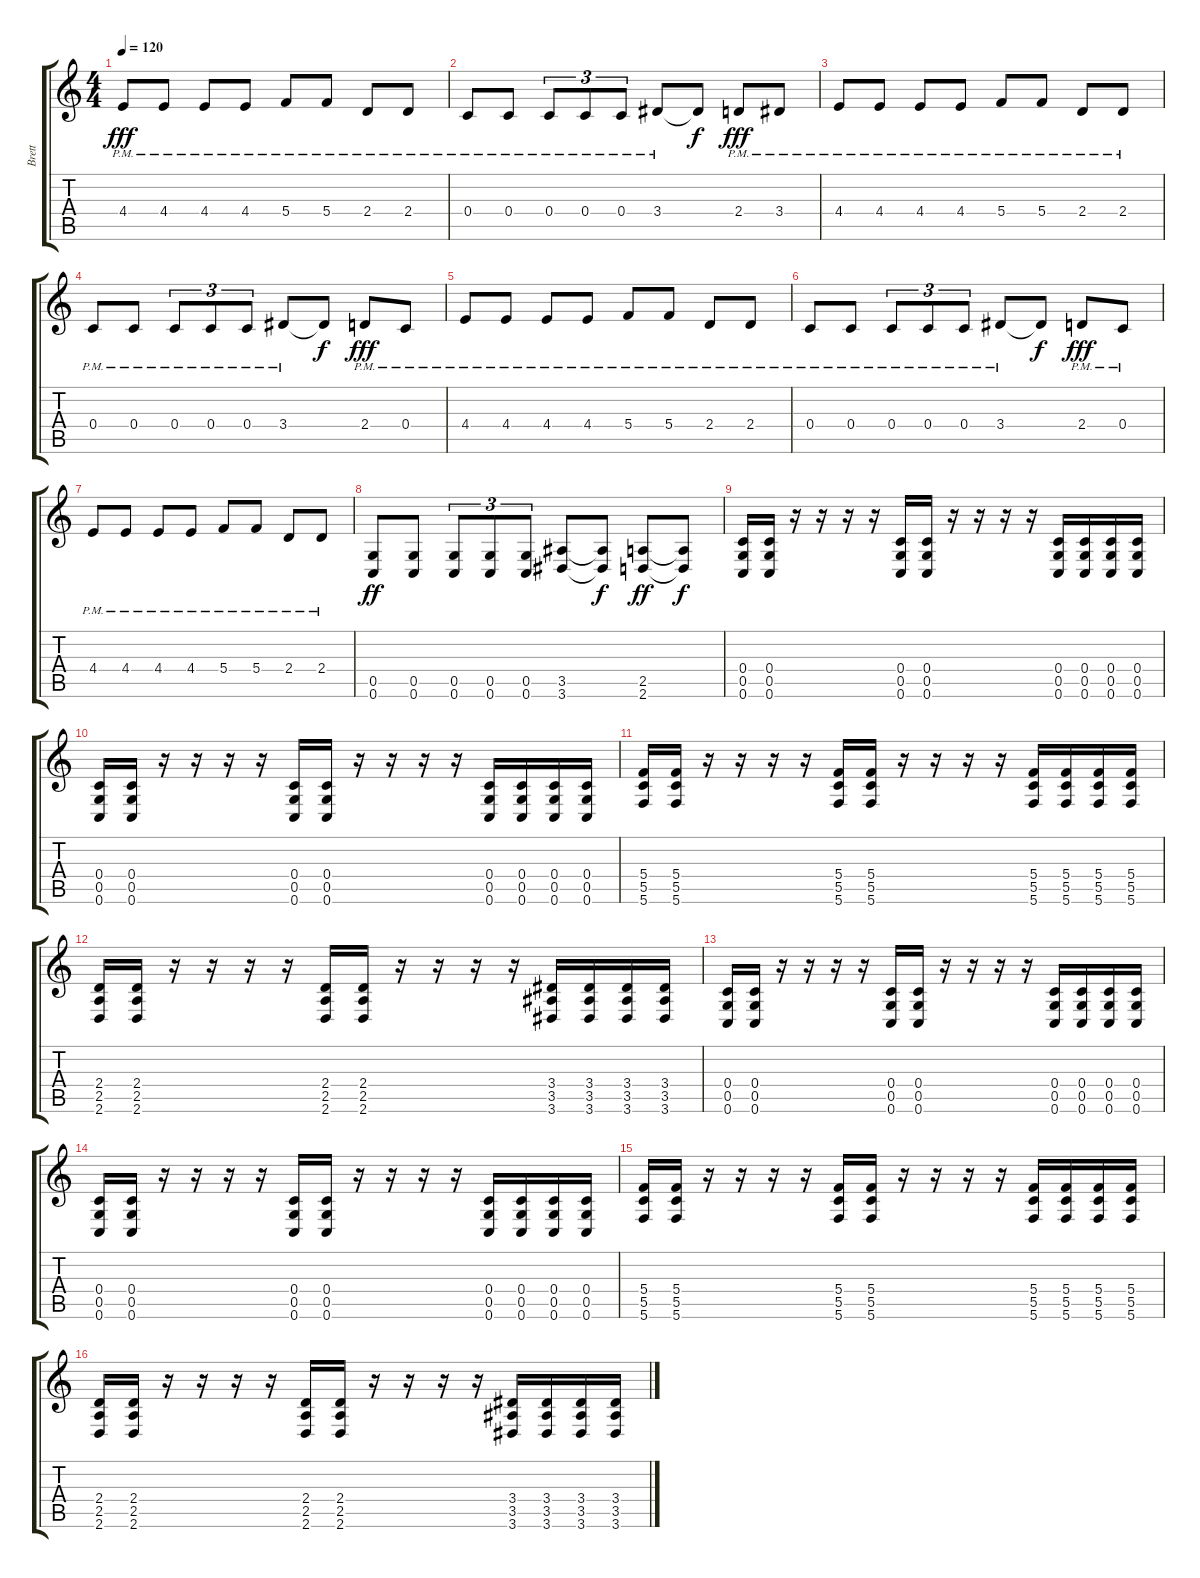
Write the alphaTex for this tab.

\track ("Brett" "Brett") {instrument distortionguitar}
\staff {score tabs}
\tuning (D4 A3 F3 C3 G2 C2) {hide}
\ts (4 4)
\tempo 120
\clef g2
\ks c
4.4{pm}.8{dy fff} 4.4{pm}.8 4.4{pm}.8 4.4{pm}.8 5.4{pm}.8 5.4{pm}.8 2.4{pm}.8 2.4{pm}.8 |
0.4{pm}.8 0.4{pm}.8 0.4{pm}.8{tu (3 2)} 0.4{pm}.8{tu (3 2)} 0.4{pm}.8{tu (3 2)} 3.4{pm}.8 3.4{t}.8{dy f} 2.4{pm}.8{dy fff} 3.4{pm}.8 |
4.4{pm}.8 4.4{pm}.8 4.4{pm}.8 4.4{pm}.8 5.4{pm}.8 5.4{pm}.8 2.4{pm}.8 2.4{pm}.8 |
0.4{pm}.8 0.4{pm}.8 0.4{pm}.8{tu (3 2)} 0.4{pm}.8{tu (3 2)} 0.4{pm}.8{tu (3 2)} 3.4{pm}.8 3.4{t}.8{dy f} 2.4{pm}.8{dy fff} 0.4{pm}.8 |
4.4{pm}.8 4.4{pm}.8 4.4{pm}.8 4.4{pm}.8 5.4{pm}.8 5.4{pm}.8 2.4{pm}.8 2.4{pm}.8 |
0.4{pm}.8 0.4{pm}.8 0.4{pm}.8{tu (3 2)} 0.4{pm}.8{tu (3 2)} 0.4{pm}.8{tu (3 2)} 3.4{pm}.8 3.4{t}.8{dy f} 2.4{pm}.8{dy fff} 0.4{pm}.8 |
4.4{pm}.8 4.4{pm}.8 4.4{pm}.8 4.4{pm}.8 5.4{pm}.8 5.4{pm}.8 2.4{pm}.8 2.4{pm}.8 |
(0.5 0.6).8{dy ff} (0.5 0.6).8 (0.5 0.6).8{tu (3 2)} (0.5 0.6).8{tu (3 2)} (0.5 0.6).8{tu (3 2)} (3.5 3.6).8 (3.5{t} 3.6{t}).8{dy f} (2.5 2.6).8{dy ff} (2.5{t} 2.6{t}).8{dy f} |
(0.4 0.5 0.6).16 (0.4 0.5 0.6).16 r.16 r.16 r.16 r.16 (0.4 0.5 0.6).16 (0.4 0.5 0.6).16 r.16 r.16 r.16 r.16 (0.4 0.5 0.6).16 (0.4 0.5 0.6).16 (0.4 0.5 0.6).16 (0.4 0.5 0.6).16 |
(0.4 0.5 0.6).16 (0.4 0.5 0.6).16 r.16 r.16 r.16 r.16 (0.4 0.5 0.6).16 (0.4 0.5 0.6).16 r.16 r.16 r.16 r.16 (0.4 0.5 0.6).16 (0.4 0.5 0.6).16 (0.4 0.5 0.6).16 (0.4 0.5 0.6).16 |
(5.4 5.5 5.6).16 (5.4 5.5 5.6).16 r.16 r.16 r.16 r.16 (5.4 5.5 5.6).16 (5.4 5.5 5.6).16 r.16 r.16 r.16 r.16 (5.4 5.5 5.6).16 (5.4 5.5 5.6).16 (5.4 5.5 5.6).16 (5.4 5.5 5.6).16 |
(2.4 2.5 2.6).16 (2.4 2.5 2.6).16 r.16 r.16 r.16 r.16 (2.4 2.5 2.6).16 (2.4 2.5 2.6).16 r.16 r.16 r.16 r.16 (3.4 3.5 3.6).16 (3.4 3.5 3.6).16 (3.4 3.5 3.6).16 (3.4 3.5 3.6).16 |
(0.4 0.5 0.6).16 (0.4 0.5 0.6).16 r.16 r.16 r.16 r.16 (0.4 0.5 0.6).16 (0.4 0.5 0.6).16 r.16 r.16 r.16 r.16 (0.4 0.5 0.6).16 (0.4 0.5 0.6).16 (0.4 0.5 0.6).16 (0.4 0.5 0.6).16 |
(0.4 0.5 0.6).16 (0.4 0.5 0.6).16 r.16 r.16 r.16 r.16 (0.4 0.5 0.6).16 (0.4 0.5 0.6).16 r.16 r.16 r.16 r.16 (0.4 0.5 0.6).16 (0.4 0.5 0.6).16 (0.4 0.5 0.6).16 (0.4 0.5 0.6).16 |
(5.4 5.5 5.6).16 (5.4 5.5 5.6).16 r.16 r.16 r.16 r.16 (5.4 5.5 5.6).16 (5.4 5.5 5.6).16 r.16 r.16 r.16 r.16 (5.4 5.5 5.6).16 (5.4 5.5 5.6).16 (5.4 5.5 5.6).16 (5.4 5.5 5.6).16 |
(2.4 2.5 2.6).16 (2.4 2.5 2.6).16 r.16 r.16 r.16 r.16 (2.4 2.5 2.6).16 (2.4 2.5 2.6).16 r.16 r.16 r.16 r.16 (3.4 3.5 3.6).16 (3.4 3.5 3.6).16 (3.4 3.5 3.6).16 (3.4 3.5 3.6).16
